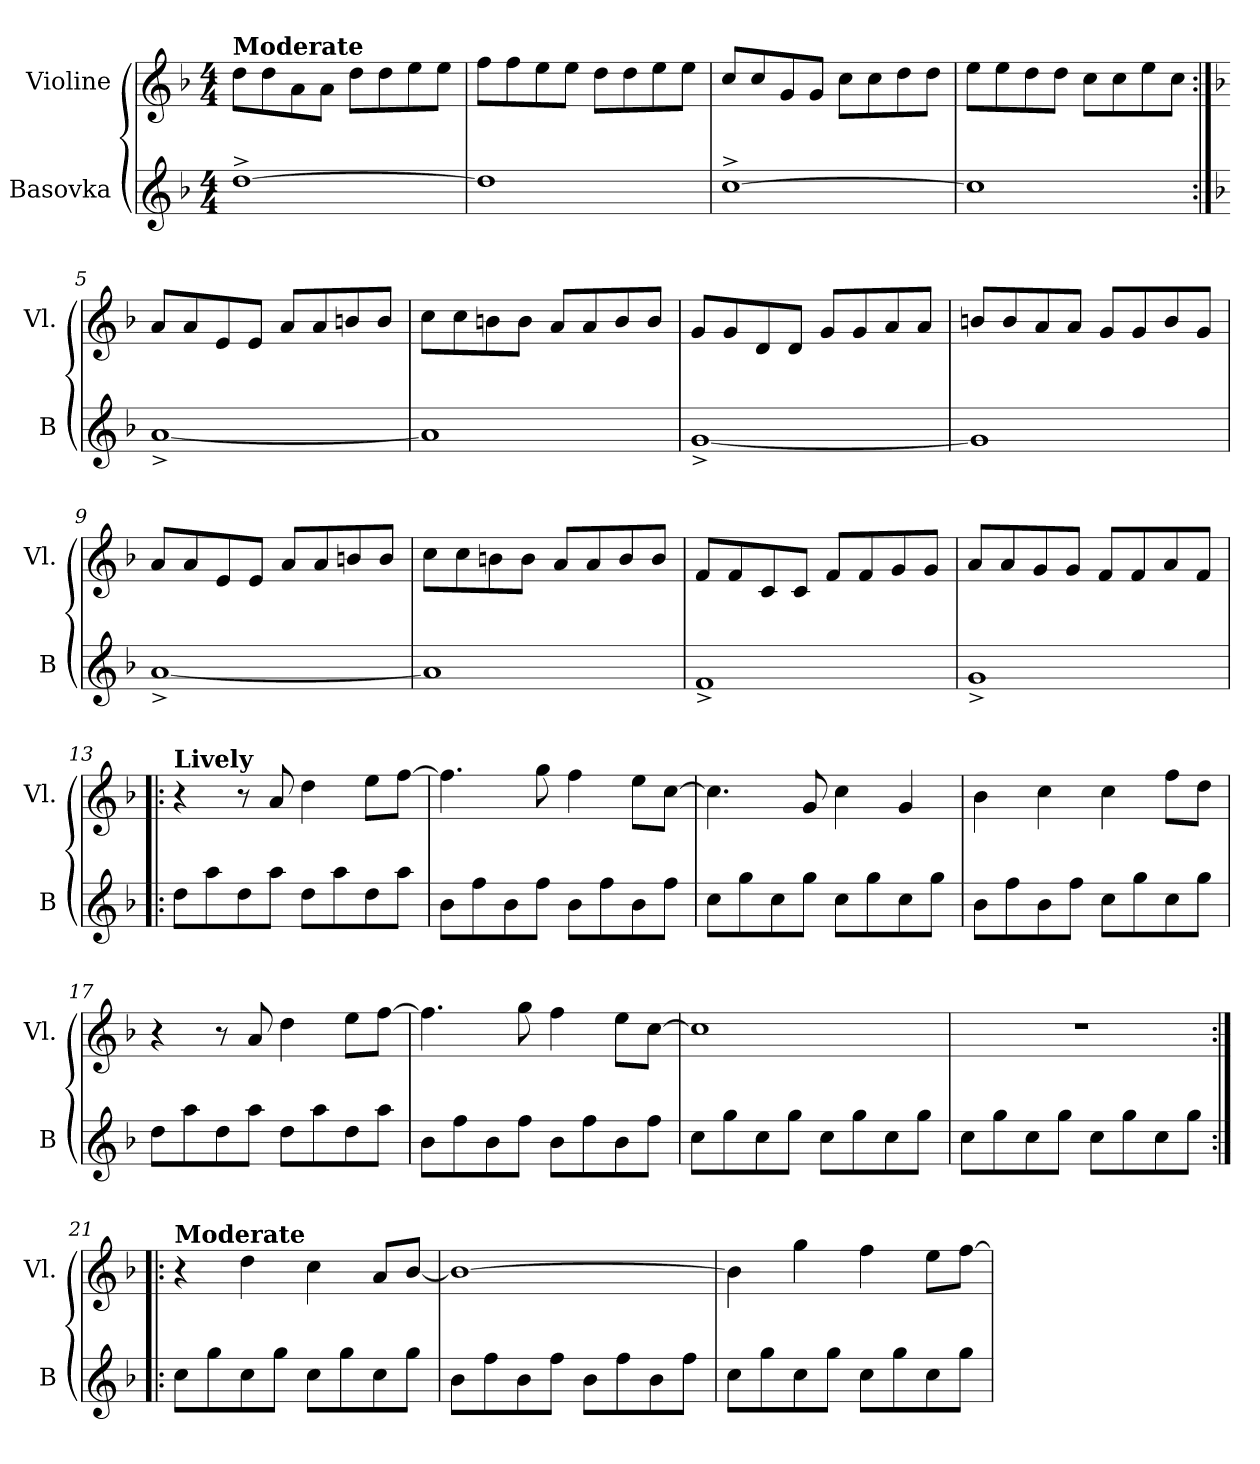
**kern	**kern
*part2	*part1
*staff2	*staff1
*I"Basovka	*I"Violine
*I'B	*I'Vl.
*clefG2	*clefG2
*k[b-]	*k[b-]
*M4/4	*M4/4
*MM128	*MM128
=1	=1
!	!LO:TX:a:B:t=Moderate
[1dd^	8dd\L
.	8dd\
.	8a\
.	8a\J
.	8dd\L
.	8dd\
.	8ee\
.	8ee\J
=2	=2
1dd]	8ff\L
.	8ff\
.	8ee\
.	8ee\J
.	8dd\L
.	8dd\
.	8ee\
.	8ee\J
=3	=3
[1cc^	8cc/L
.	8cc/
.	8g/
.	8g/J
.	8cc\L
.	8cc\
.	8dd\
.	8dd\J
=4	=4
1cc]	8ee\L
.	8ee\
.	8dd\
.	8dd\J
.	8cc\L
.	8cc\
.	8ee\
.	8cc\J
!!LO:LB:g=z
=5:|!	=5:|!
*k[b-]	*k[b-]
[1a^	8a/L
.	8a/
.	8e/
.	8e/J
.	8a/L
.	8a/
.	8bn/
.	8b/J
=6	=6
1a]	8cc\L
.	8cc\
.	8bn\
.	8b\J
.	8a/L
.	8a/
.	8b/
.	8b/J
=7	=7
[1g^	8g/L
.	8g/
.	8d/
.	8d/J
.	8g/L
.	8g/
.	8a/
.	8a/J
=8	=8
1g]	8bn/L
.	8b/
.	8a/
.	8a/J
.	8g/L
.	8g/
.	8b/
.	8g/J
=9	=9
[1a^	8a/L
.	8a/
.	8e/
.	8e/J
.	8a/L
.	8a/
.	8bn/
.	8b/J
!!LO:LB:g=z
=10	=10
1a]	8cc\L
.	8cc\
.	8bn\
.	8b\J
.	8a/L
.	8a/
.	8b/
.	8b/J
=11	=11
1f^	8f/L
.	8f/
.	8c/
.	8c/J
.	8f/L
.	8f/
.	8g/
.	8g/J
=12	=12
1g^	8a/L
.	8a/
.	8g/
.	8g/J
.	8f/L
.	8f/
.	8a/
.	8f/J
=13!|:	=13!|:
*	*MM134
!	!LO:TX:a:B:t=Lively
8dd\L	4r
8aa\	.
8dd\	8r
8aa\J	8a/
8dd\L	4dd\
8aa\	.
8dd\	8ee\L
8aa\J	[8ff\J
!!LO:LB:g=z
=14	=14
8b-\L	4.ff\]
8ff\	.
8b-\	.
8ff\J	8gg\
8b-\L	4ff\
8ff\	.
8b-\	8ee\L
8ff\J	[8cc\J
=15	=15
8cc\L	4.cc\]
8gg\	.
8cc\	.
8gg\J	8g/
8cc\L	4cc\
8gg\	.
8cc\	4g/
8gg\J	.
=16	=16
8b-\L	4b-\
8ff\	.
8b-\	4cc\
8ff\J	.
8cc\L	4cc\
8gg\	.
8cc\	8ff\L
8gg\J	8dd\J
=17	=17
8dd\L	4r
8aa\	.
8dd\	8r
8aa\J	8a/
8dd\L	4dd\
8aa\	.
8dd\	8ee\L
8aa\J	[8ff\J
=18	=18
8b-\L	4.ff\]
8ff\	.
8b-\	.
8ff\J	8gg\
8b-\L	4ff\
8ff\	.
8b-\	8ee\L
8ff\J	[8cc\J
!!LO:LB:g=z
=19	=19
8cc\L	1cc]
8gg\	.
8cc\	.
8gg\J	.
8cc\L	.
8gg\	.
8cc\	.
8gg\J	.
=20	=20
8cc\L	1r
8gg\	.
8cc\	.
8gg\J	.
8cc\L	.
8gg\	.
8cc\	.
8gg\J	.
=21:|!|:	=21:|!|:
!	!LO:TX:a:B:t=Moderate
8cc\L	4r
8gg\	.
8cc\	4dd\
8gg\J	.
8cc\L	4cc\
8gg\	.
8cc\	8a/L
8gg\J	[8b-/J
=22	=22
8b-\L	1b-_
8ff\	.
8b-\	.
8ff\J	.
8b-\L	.
8ff\	.
8b-\	.
8ff\J	.
=23	=23
8cc\L	4b-\]
8gg\	.
8cc\	4gg\
8gg\J	.
8cc\L	4ff\
8gg\	.
8cc\	8ee\L
8gg\J	[8ff\J
=	=
*-	*-
